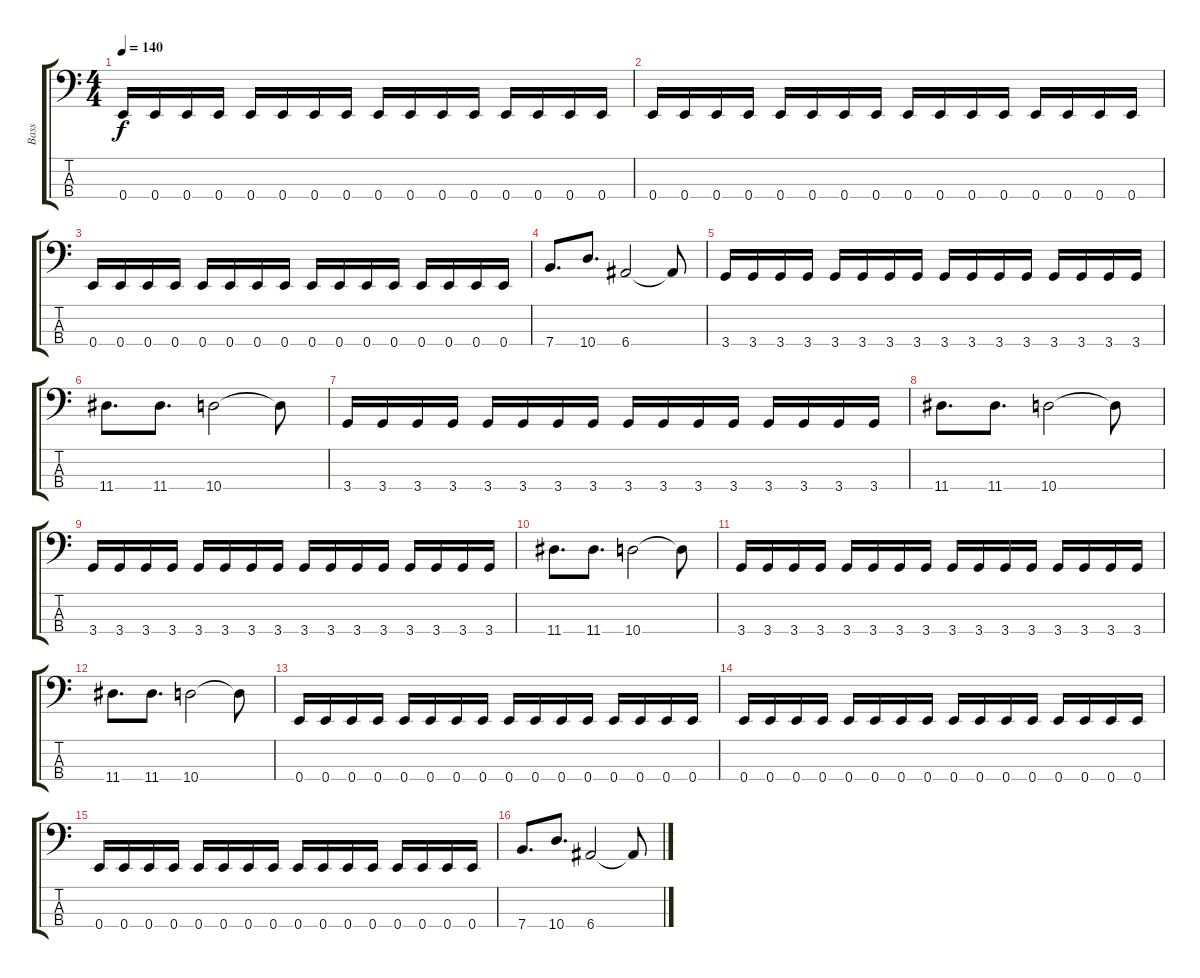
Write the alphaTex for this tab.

\track ("Bass" "Bass") {instrument electricbasspick}
\staff {score tabs}
\tuning (G2 D2 A1 E1) {hide}
\ts (4 4)
\tempo 140
\clef f4
\ks c
0.4.16{dy f} 0.4.16 0.4.16 0.4.16 0.4.16 0.4.16 0.4.16 0.4.16 0.4.16 0.4.16 0.4.16 0.4.16 0.4.16 0.4.16 0.4.16 0.4.16 |
0.4.16 0.4.16 0.4.16 0.4.16 0.4.16 0.4.16 0.4.16 0.4.16 0.4.16 0.4.16 0.4.16 0.4.16 0.4.16 0.4.16 0.4.16 0.4.16 |
0.4.16 0.4.16 0.4.16 0.4.16 0.4.16 0.4.16 0.4.16 0.4.16 0.4.16 0.4.16 0.4.16 0.4.16 0.4.16 0.4.16 0.4.16 0.4.16 |
7.4.8{d} 10.4.8{d} 6.4.2 6.4{t}.8 |
3.4.16 3.4.16 3.4.16 3.4.16 3.4.16 3.4.16 3.4.16 3.4.16 3.4.16 3.4.16 3.4.16 3.4.16 3.4.16 3.4.16 3.4.16 3.4.16 |
11.4.8{d} 11.4.8{d} 10.4.2 10.4{t}.8 |
3.4.16 3.4.16 3.4.16 3.4.16 3.4.16 3.4.16 3.4.16 3.4.16 3.4.16 3.4.16 3.4.16 3.4.16 3.4.16 3.4.16 3.4.16 3.4.16 |
11.4.8{d} 11.4.8{d} 10.4.2 10.4{t}.8 |
3.4.16 3.4.16 3.4.16 3.4.16 3.4.16 3.4.16 3.4.16 3.4.16 3.4.16 3.4.16 3.4.16 3.4.16 3.4.16 3.4.16 3.4.16 3.4.16 |
11.4.8{d} 11.4.8{d} 10.4.2 10.4{t}.8 |
3.4.16 3.4.16 3.4.16 3.4.16 3.4.16 3.4.16 3.4.16 3.4.16 3.4.16 3.4.16 3.4.16 3.4.16 3.4.16 3.4.16 3.4.16 3.4.16 |
11.4.8{d} 11.4.8{d} 10.4.2 10.4{t}.8 |
0.4.16 0.4.16 0.4.16 0.4.16 0.4.16 0.4.16 0.4.16 0.4.16 0.4.16 0.4.16 0.4.16 0.4.16 0.4.16 0.4.16 0.4.16 0.4.16 |
0.4.16 0.4.16 0.4.16 0.4.16 0.4.16 0.4.16 0.4.16 0.4.16 0.4.16 0.4.16 0.4.16 0.4.16 0.4.16 0.4.16 0.4.16 0.4.16 |
0.4.16 0.4.16 0.4.16 0.4.16 0.4.16 0.4.16 0.4.16 0.4.16 0.4.16 0.4.16 0.4.16 0.4.16 0.4.16 0.4.16 0.4.16 0.4.16 |
7.4.8{d} 10.4.8{d} 6.4.2 6.4{t}.8
